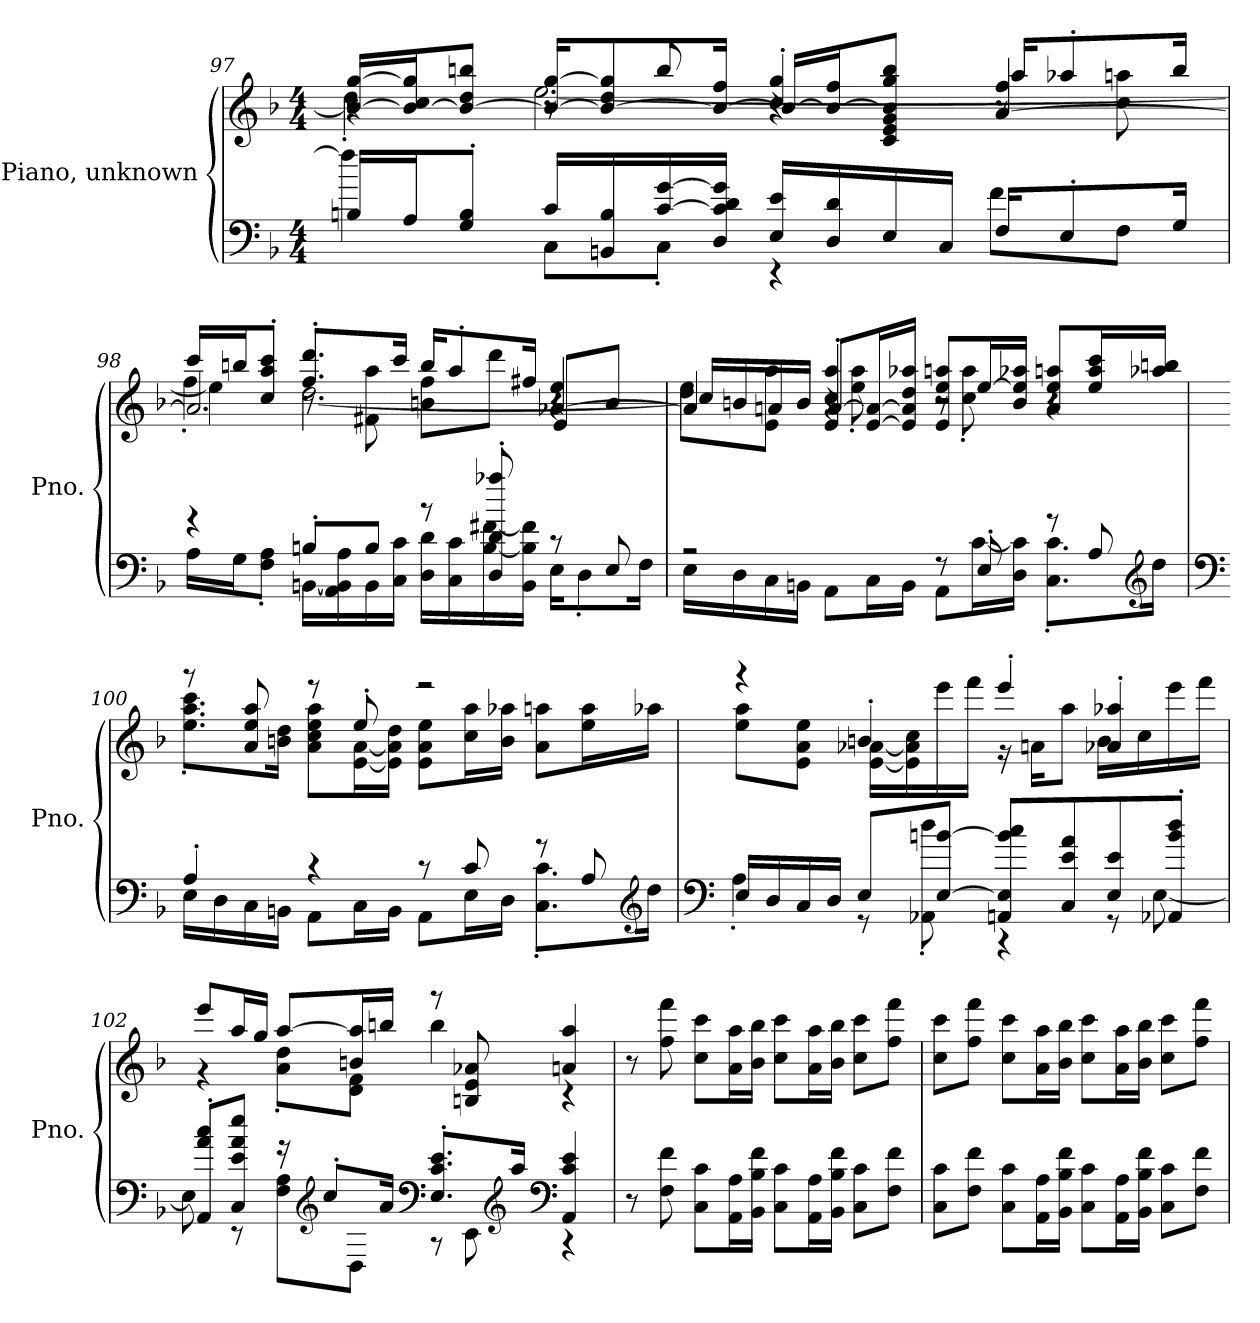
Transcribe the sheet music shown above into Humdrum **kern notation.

**kern	**kern
*part1	*part1
*staff2	*staff1
*I"Piano, unknown	*
*I'Pno.	*
!!LO:LB:g=z
*clefF4	*clefG2
*k[b-]	*k[b-]
*M4/4	*M4/4
=97	=97
*^	*^
*	*	*	*^
*	*	*	*	*^
16Bn/LL	4ff\]	4r	2r	16b/_ [16gg/LL	4dd'\
16A/J	.	.	.	16b/_ 16cc/ 16gg/]J	.
8G/' 8B/'J	.	.	.	8b/_ 8dd/ 8bbn/J	.
16c/LL	8C\L	8r	.	16b/_ [16gg/KL	[2.ee\
16BBn/ 16B/	.	.	.	8b/_ 8dd/ 8gg/]	.
[16c/ [16g/	8C'\J	8bb/	.	.	.
16D/ 16c/] 16d/ 16g/]JJ	.	.	.	16b/_ 16ff/Jk	.
16E/ 16e/LL	4r	4cc/' 4gg/'	4r	16b/LL_	.
16D/ 16d/	.	.	.	16b/_ 16ff/J	.
16E/	.	.	.	8c/ 8e/ 8g/ 8b/] 8gg/ 8bb/J	.
16C/JJ	.	.	.	.	.
16F/KL	8f\L	[4a/ 4ff/	8r	16aa/KL	.
8E'/	.	.	.	8aa-X'/	.
.	8F\J	.	8cc\ 8aan\	.	.
16G/Jk	.	.	.	16bb/Jk	.
!!LO:LB:g=z	!!	!!	!!
=98	=98	=98	=98	=98	=98
4r	16A\LL	2.a/]	4ff'\	16ccc/LL	4ee\]
.	16G\J	.	.	16bbn/J	.
.	8F\' 8A\'J	.	.	8cc/' 8aa/' 8ccc/'J	.
8Bn'/L	[16BBn\LL	.	8r	8.ff/' 8.ddd/'L	[2.dd\
.	16AA\ 16BB\] 16A\	.	.	.	.
8B/J	16BB\	.	8f#X\ 8aa\	.	.
.	16C\ 16c\JJ	.	.	16ccc/Jk	.
8r	16D\ 16d\LL	.	8bn\ 8ff\L	16bb/KL	.
.	16C\ 16c\	.	.	8aa'/	.
8D/' 8d/' 8aa-X/'	[16B\ [16f#X\	.	8ddd\J	.	.
.	16BB\ 16B\] 16f#\]JJ	.	.	16ff#X/Jk	.
8r	16E\KL	[4a-X/ 4ee/	4r	8e/L	.
.	8D'\	.	.	.	.
8E/	.	.	.	8b/J	.
.	16F\Jk	.	.	.	.
!!LO:PB:g=z	!!	!!	!!
=99	=99	=99	=99	=99	=99
2r	16E\LL	4a-/]	8ee\L	16cc/LL	4dd\]
.	16D\	.	.	16bn/	.
.	16C\	.	8e\ 8aa\J	16an/	.
.	16BBn\JJ	.	.	16b/JJ	.
.	8AA\L	4e/' 4cc/' 4aa/'	4r	[8a/L	8r
.	16C\L	.	.	[16e/ 16a/_L	8ee\' 8aa\'
.	16BB\JJ	.	.	16e/] 16a/] 16dd/ 16aa-X/JJ	.
8r	8AA\L	2r	2r	8e/ 8ee/ 8aan/L	8r
8E'/	[16c\L	.	.	[16ee/L	8cc\' 8aa\'
.	16D\ 16c\]JJ	.	.	16b/ 16ee/] 16aa-X/JJ	.
8r	8.C\' 8.c\'L	.	.	8a/ 8ee/ 8aan/L	4r
8A/	.	.	.	16ee/ 16aa/ 16ccc/L	.
*clefG2	*	*	*	*	*
.	16dd\Jk	.	.	16aa-X/ 16bbn/JJ	.
*	*	*v	*v	*v	*v
!!LO:LB:g=z
=100	=100	=100
*clefF4	*	*
*	*	*^
4A'/	16E\LL	8r	8.ee\' 8.aa\' 8.ccc\'L
.	16D\	.	.
.	16C\	8a/ 8ee/ 8aa/	.
.	16BBn\JJ	.	16bn\ 16dd\Jk
4r	8AA\L	8r	8a\ 8cc\ 8ee\ 8aa\L
.	16C\L	8ee'/	[16e\ [16a\L
.	16BB\JJ	.	16e\] 16a\] 16dd\JJ
8r	8AA\L	2r	8e\ 8a\ 8ee\L
8c/	16E\L	.	16cc\ 16aa\L
.	16D\JJ	.	16b\ 16aa-X\JJ
8r	8.C\' 8.c\'L	.	8a\ 8aan\L
8A/	.	.	16ee\ 16aa\L
*clefG2	*	*	*
.	16dd\Jk	.	16aa-X\JJ
=101	=101	=101	=101
*clefF4	*	*	*
16E/LL	4A'\	4r	8ee\ 8aa\L
16D/	.	.	.
16C/	.	.	8e\ 8a\ 8ee\J
16D/JJ	.	.	.
8E/L	8r	4bn'/	[16e\ [16a-X\LL
.	.	.	16e\] 16a-\] 16cc\
[8E/ [8bn/J	8AA-X\' 8dd\'	.	16eee\
.	.	.	16fff\JJ
8AAn/ 8E/] 8b/] 8cc/L	4r	4eee'/	16r
.	.	.	16an\KL
8C/ 8e/ 8a/	.	.	8aa\J
8E/ 8e/	8r	4a-X/' 4aa-X/'	16b\LL
.	.	.	16cc\
8AA-X/' 8b/' 8dd/'J	[8E\	.	16eee\
.	.	.	16fff\JJ
!!LO:LB:g=z	!!
=102	=102	=102	=102
8AA/' 8a/' 8cc/'L	8E\]	8eee/L	4r
8C/ 8e/ 8a/ 8ee/J	8r	16aa/L	.
.	.	16gg/JJ	.
16r	8F\ 8A\L	[8aa/L	8a\' 8dd\'L
*clefG2	*	*	*
8cc'/L	.	.	.
.	8D\J	16bn/ 16aa/]L	8d\ 8f\J
16a/Jk	.	16bbn/JJ	.
*clefF4	*	*	*
8.E/' 8.c/' 8.e/'L	8r	8r	4bb\
.	8EE\	8Bn/ 8e/ 8a-X/	.
*clefG2	*	*	*
16aa/Jk	.	.	.
*clefF4	*	*	*
4AA/ 4c/ 4e/	4r	4an/ 4aa/	4r
*v	*v	*	*
*	*v	*v
=103	=103
8r	8r
8F\ 8f\	8ff\ 8fff\
8C\ 8c\L	8cc\ 8ccc\L
16AA\ 16A\L	16a\ 16aa\L
16BB-\ 16B-\ 16f\JJ	16b-\ 16bb-\JJ
8C\ 8c\L	8cc\ 8ccc\L
16AA\ 16A\L	16a\ 16aa\L
16BB-\ 16B-\ 16f\JJ	16b-\ 16bb-\JJ
8C\ 8c\L	8cc\ 8ccc\L
8F\ 8f\J	8ff\ 8fff\J
!!LO:LB:g=z
=104	=104
8C\ 8c\L	8cc\ 8ccc\L
8F\ 8f\J	8ff\ 8fff\J
8C\ 8c\L	8cc\ 8ccc\L
16AA\ 16A\L	16a\ 16aa\L
16BB-\ 16B-\ 16f\JJ	16b-\ 16bb-\JJ
8C\ 8c\L	8cc\ 8ccc\L
16AA\ 16A\L	16a\ 16aa\L
16BB-\ 16B-\ 16f\JJ	16b-\ 16bb-\JJ
8C\ 8c\L	8cc\ 8ccc\L
8F\ 8f\J	8ff\ 8fff\J
=	=
*-	*-
